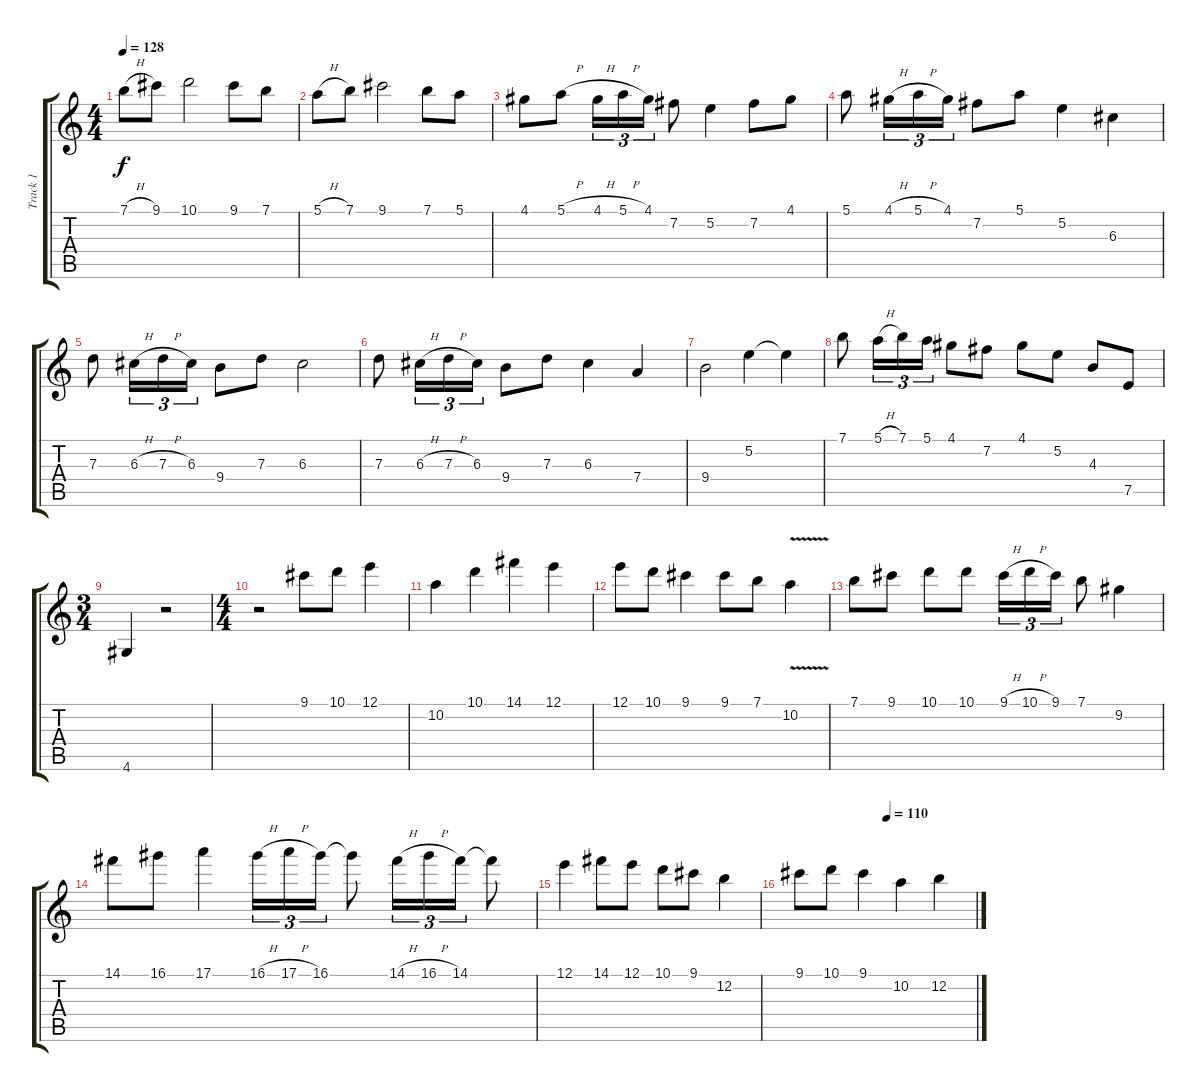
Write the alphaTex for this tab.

\track ("Track 1" "Track 1") {instrument acousticguitarsteel}
\staff {score tabs}
\tuning (E4 B3 G3 D3 A2 E2) {hide}
\ts (4 4)
\tempo 128
\clef g2
\ks c
7.1{h}.8{dy f} 9.1.8 10.1.2 9.1.8 7.1.8 |
5.1{h}.8 7.1.8 9.1.2 7.1.8 5.1.8 |
4.1.8 5.1{h}.8 4.1{h}.16{tu (3 2)} 5.1{h}.16{tu (3 2)} 4.1.16{tu (3 2)} 7.2.8 5.2.4 7.2.8 4.1.8 |
5.1.8 4.1{h}.16{tu (3 2)} 5.1{h}.16{tu (3 2)} 4.1.16{tu (3 2)} 7.2.8 5.1.8 5.2.4 6.3.4 |
7.3.8 6.3{h}.16{tu (3 2)} 7.3{h}.16{tu (3 2)} 6.3.16{tu (3 2)} 9.4.8 7.3.8 6.3.2 |
7.3.8 6.3{h}.16{tu (3 2)} 7.3{h}.16{tu (3 2)} 6.3.16{tu (3 2)} 9.4.8 7.3.8 6.3.4 7.4.4 |
9.4.2 5.2.4 5.2{t}.4 |
7.1.8 5.1{h}.16{tu (3 2)} 7.1.16{tu (3 2)} 5.1.16{tu (3 2)} 4.1.8 7.2.8 4.1.8 5.2.8 4.3.8 7.5.8 |
\ts (3 4)
4.6.4 r.2 |
\ts (4 4)
r.2{volume 14} 9.1.8 10.1.8 12.1.4 |
10.2.4 10.1.4 14.1.4 12.1.4 |
12.1.8 10.1.8 9.1.4 9.1.8 7.1.8 10.2{v}.4 |
7.1.8 9.1.8 10.1.8 10.1.8 9.1{h}.16{tu (3 2)} 10.1{h}.16{tu (3 2)} 9.1.16{tu (3 2)} 7.1.8 9.2.4 |
14.1.8 16.1.8 17.1.4 16.1{h}.16{tu (3 2)} 17.1{h}.16{tu (3 2)} 16.1.16{tu (3 2)} 16.1{t}.8 14.1{h}.16{tu (3 2)} 16.1{h}.16{tu (3 2)} 14.1.16{tu (3 2)} 14.1{t}.8 |
12.1.4 14.1.8 12.1.8 10.1.8 9.1.8 12.2.4 |
\tempo (110 0.5)
9.1.8 10.1.8 9.1.4 10.2.4 12.2.4
